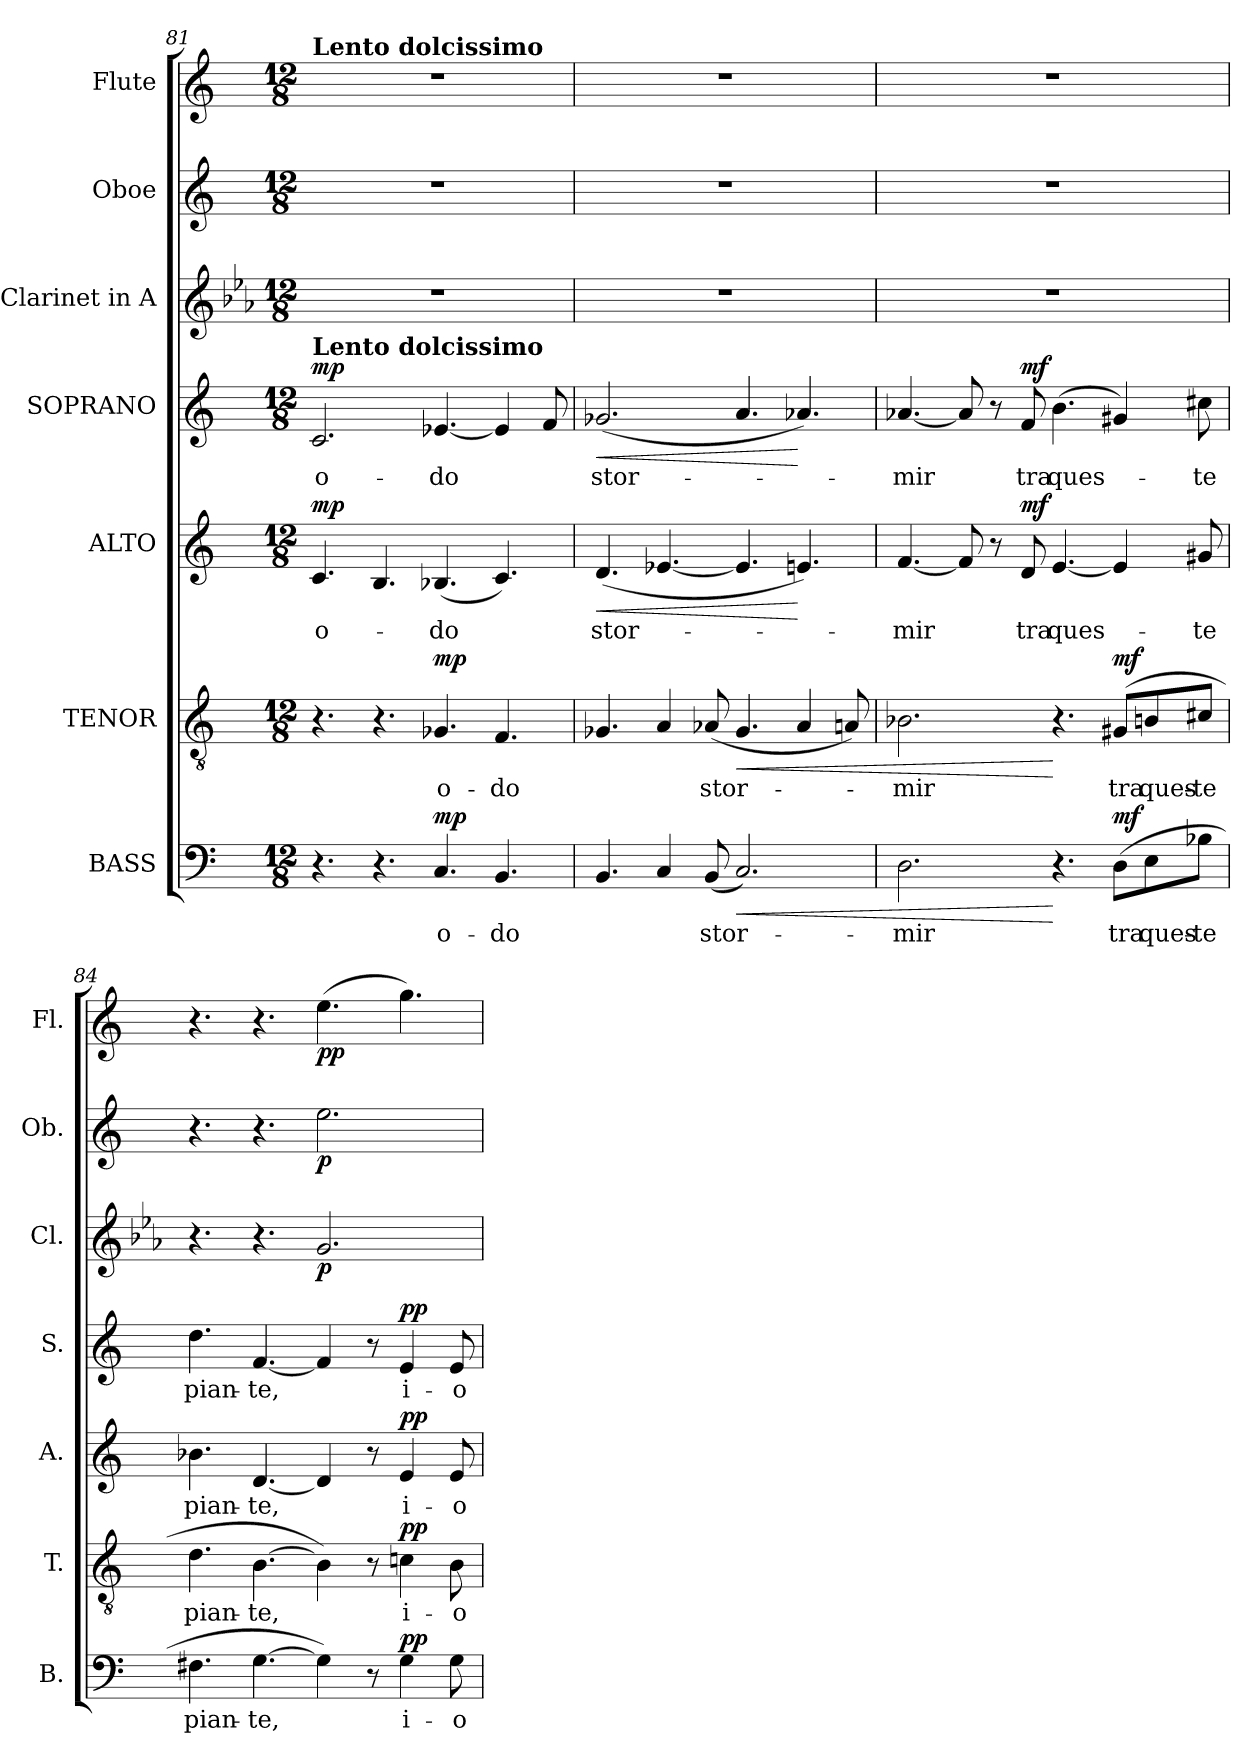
**kern	**text	**dynam	**kern	**text	**dynam	**kern	**text	**dynam	**kern	**text	**dynam	**kern	**dynam	**kern	**dynam	**kern	**dynam
*part7	*part7	*part7	*part6	*part6	*part6	*part5	*part5	*part5	*part4	*part4	*part4	*part3	*part3	*part2	*part2	*part1	*part1
*staff7	*staff7	*staff7	*staff6	*staff6	*staff6	*staff5	*staff5	*staff5	*staff4	*staff4	*staff4	*staff3	*staff3	*staff2	*staff2	*staff1	*staff1
*I"BASS	*	*	*I"TENOR	*	*	*I"ALTO	*	*	*I"SOPRANO	*	*	*I"Clarinet in A	*	*I"Oboe	*	*I"Flute	*
*I'B.	*	*	*I'T.	*	*	*I'A.	*	*	*I'S.	*	*	*I'Cl.	*	*I'Ob.	*	*I'Fl.	*
*clefF4	*	*	*clefGv2	*	*	*clefG2	*	*	*clefG2	*	*	*clefG2	*	*clefG2	*	*clefG2	*
*	*	*	*ITrd7c12	*	*	*	*	*	*	*	*	*ITrd2c3	*	*	*	*	*
*k[]	*	*	*k[]	*	*	*k[]	*	*	*k[]	*	*	*k[]	*	*k[]	*	*k[]	*
*C:	*	*	*C:	*	*	*C:	*	*	*C:	*	*	*C:	*	*C:	*	*C:	*
*M12/8	*	*	*M12/8	*	*	*M12/8	*	*	*M12/8	*	*	*M12/8	*	*M12/8	*	*M12/8	*
*MM60	*	*	*MM60	*	*	*MM60	*	*	*MM60	*	*	*MM60	*	*MM60	*	*MM60	*
=81	=81	=81	=81	=81	=81	=81	=81	=81	=81	=81	=81	=81	=81	=81	=81	=81	=81
!	!	!	!	!	!	!	!LO:LY:b:color=#000000	!	!	!	!	!	!	!	!	!	!
!	!	!	!	!	!	!	!	!	!	!	!	!	!	!	!	!LO:TX:a:B:t=Lento dolcissimo	!
!	!	!	!	!	!	!	!	!	!LO:TX:a:B:t=Lento dolcissimo	!	!	!	!	!	!	!	!
!	!	!	!	!	!	!	!	!	!	!LO:LY:b:color=#000000	!	!LO:N:vis=1	!	!LO:N:vis=1	!	!LO:N:vis=1	!
4.r	.	.	4.r	.	.	4.ci/	o-	mp	2.ci/	o-	mp	1.r	.	1.r	.	1.r	.
4.r	.	.	4.r	.	.	4.Bi/	.	.	.	.	.	.	.	.	.	.	.
!	!LO:LY:b:color=#000000	!	!	!	!	!	!	!	!	!	!	!	!	!	!	!	!
!	!	!	!	!LO:LY:b:color=#000000	!	!	!	!	!	!	!	!	!	!	!	!	!
!	!	!	!	!	!	!	!LO:LY:b:color=#000000	!	!	!	!	!	!	!	!	!	!
!	!	!	!	!	!	!	!	!	!	!LO:LY:b:color=#000000	!	!	!	!	!	!	!
4.Ci/	o-	mp	4.GG-Xi/	o-	mp	(4.B-Xi/	-do	.	[<4.e-Xi/	-do	.	.	.	.	.	.	.
!	!LO:LY:b:color=#000000	!	!	!	!	!	!	!	!	!	!	!	!	!	!	!	!
!	!	!	!	!LO:LY:b:color=#000000	!	!	!	!	!	!	!	!	!	!	!	!	!
4.BBi/	-do	.	4.FFi/	-do	.	4.ci/)	.	.	4e-i/]	.	.	.	.	.	.	.	.
.	.	.	.	.	.	.	.	.	8fi/	.	.	.	.	.	.	.	.
=82	=82	=82	=82	=82	=82	=82	=82	=82	=82	=82	=82	=82	=82	=82	=82	=82	=82
!	!	!	!	!	!	!	!LO:LY:b:color=#000000	!LO:HP:b	!	!	!	!	!	!	!	!	!
!	!	!	!	!	!	!	!	!	!	!LO:LY:b:color=#000000	!LO:HP:b	!LO:N:vis=1	!	!LO:N:vis=1	!	!LO:N:vis=1	!
4.BBi/	.	.	4.GG-Xi/	.	.	(4.di/	stor-	<	(2.g-Xi/	stor-	<	1.r	.	1.r	.	1.r	.
4Ci/	.	.	4AAi/	.	.	[<4.e-Xi/	.	.	.	.	.	.	.	.	.	.	.
!	!LO:LY:b:color=#000000	!	!	!	!	!	!	!	!	!	!	!	!	!	!	!	!
!	!	!	!	!LO:LY:b:color=#000000	!	!	!	!	!	!	!	!	!	!	!	!	!
(8BBi/	stor-	.	(8AA-Xi/	stor-	.	.	.	.	.	.	.	.	.	.	.	.	.
!	!	!LO:HP:b	!	!	!LO:HP:b	!	!	!	!	!	!	!	!	!	!	!	!
2.Ci/)	.	<	4.GG-i/	.	<	4.e-i/]	.	.	4.ai/	.	.	.	.	.	.	.	.
.	.	.	4AA-i/	.	.	4.eni/)	.	[	4.a-Xi/)	.	[	.	.	.	.	.	.
.	.	.	8AAni/)	.	.	.	.	.	.	.	.	.	.	.	.	.	.
!!LO:LB:g=z
=83	=83	=83	=83	=83	=83	=83	=83	=83	=83	=83	=83	=83	=83	=83	=83	=83	=83
!	!LO:LY:b:color=#000000	!	!	!	!	!	!	!	!	!	!	!	!	!	!	!	!
!	!	!	!	!LO:LY:b:color=#000000	!	!	!	!	!	!	!	!	!	!	!	!	!
!	!	!	!	!	!	!	!LO:LY:b:color=#000000	!	!	!	!	!	!	!	!	!	!
!	!	!	!	!	!	!	!	!	!	!LO:LY:b:color=#000000	!	!LO:N:vis=1	!	!LO:N:vis=1	!	!LO:N:vis=1	!
2.Di\	-mir	.	2.BB-Xi\	-mir	.	[<4.fi/	-mir	.	[<4.a-Xi/	-mir	.	1.r	.	1.r	.	1.r	.
.	.	.	.	.	.	8fi/]	.	.	8a-i/]	.	.	.	.	.	.	.	.
.	.	.	.	.	.	8r	.	.	8r	.	.	.	.	.	.	.	.
!	!	!	!	!	!	!	!LO:LY:b:color=#000000	!	!	!	!	!	!	!	!	!	!
!	!	!	!	!	!	!	!	!	!	!LO:LY:b:color=#000000	!	!	!	!	!	!	!
.	.	.	.	.	.	8di/	tra	mf	8fi/	tra	mf	.	.	.	.	.	.
!	!	!	!	!	!	!	!LO:LY:b:color=#000000	!	!	!	!	!	!	!	!	!	!
!	!	!	!	!	!	!	!	!	!	!LO:LY:b:color=#000000	!	!	!	!	!	!	!
4.r	.	[	4.r	.	[	[<4.ei/	ques-	.	(4.bi\	ques-	.	.	.	.	.	.	.
!	!LO:LY:b:color=#000000	!	!	!	!	!	!	!	!	!	!	!	!	!	!	!	!
!	!	!	!	!LO:LY:b:color=#000000	!	!	!	!	!	!	!	!	!	!	!	!	!
(8Di\L	tra	mf	(8GG#Xi/L	tra	mf	4ei/]	.	.	4g#Xi/)	.	.	.	.	.	.	.	.
!	!LO:LY:b:color=#000000	!	!	!	!	!	!	!	!	!	!	!	!	!	!	!	!
!	!	!	!	!LO:LY:b:color=#000000	!	!	!	!	!	!	!	!	!	!	!	!	!
8Ei\	ques-	.	8BBni/	ques-	.	.	.	.	.	.	.	.	.	.	.	.	.
!	!LO:LY:b:color=#000000	!	!	!	!	!	!	!	!	!	!	!	!	!	!	!	!
!	!	!	!	!LO:LY:b:color=#000000	!	!	!	!	!	!	!	!	!	!	!	!	!
!	!	!	!	!	!	!	!LO:LY:b:color=#000000	!	!	!	!	!	!	!	!	!	!
!	!	!	!	!	!	!	!	!	!	!LO:LY:b:color=#000000	!	!	!	!	!	!	!
8B-Xi\J	-te	.	8C#Xi/J	-te	.	8g#Xi/	-te	.	8cc#Xi\	-te	.	.	.	.	.	.	.
=84	=84	=84	=84	=84	=84	=84	=84	=84	=84	=84	=84	=84	=84	=84	=84	=84	=84
!	!LO:LY:b:color=#000000	!	!	!	!	!	!	!	!	!	!	!	!	!	!	!	!
!	!	!	!	!LO:LY:b:color=#000000	!	!	!	!	!	!	!	!	!	!	!	!	!
!	!	!	!	!	!	!	!LO:LY:b:color=#000000	!	!	!	!	!	!	!	!	!	!
!	!	!	!	!	!	!	!	!	!	!LO:LY:b:color=#000000	!	!	!	!	!	!	!
4.F#Xi\	pian-	.	4.Di\	pian-	.	4.b-Xi\	pian-	.	4.ddi\	pian-	.	4.r	.	4.r	.	4.r	.
!	!LO:LY:b:color=#000000	!	!	!	!	!	!	!	!	!	!	!	!	!	!	!	!
!	!	!	!	!LO:LY:b:color=#000000	!	!	!	!	!	!	!	!	!	!	!	!	!
!	!	!	!	!	!	!	!LO:LY:b:color=#000000	!	!	!	!	!	!	!	!	!	!
!	!	!	!	!	!	!	!	!	!	!LO:LY:b:color=#000000	!	!	!	!	!	!	!
[>4.Gi\	-te,	.	[>4.BBi\	-te,	.	[<4.di/	-te,	.	[<4.fi/	-te,	.	4.r	.	4.r	.	4.r	.
4Gi\])	.	.	4BBi\])	.	.	4di/]	.	.	4fi/]	.	.	2.ei/	p	2.eei\	p	(4.eei\	pp
8r	.	.	8r	.	.	8r	.	.	8r	.	.	.	.	.	.	.	.
!	!LO:LY:b:color=#000000	!	!	!	!	!	!	!	!	!	!	!	!	!	!	!	!
!	!	!	!	!LO:LY:b:color=#000000	!	!	!	!	!	!	!	!	!	!	!	!	!
!	!	!	!	!	!	!	!LO:LY:b:color=#000000	!	!	!	!	!	!	!	!	!	!
!	!	!	!	!	!	!	!	!	!	!LO:LY:b:color=#000000	!	!	!	!	!	!	!
4Gi\	i-	pp	4Cni\	i-	pp	4ei/	i-	pp	4ei/	i-	pp	.	.	.	.	4.ggi\)	.
!	!LO:LY:b:color=#000000	!	!	!	!	!	!	!	!	!	!	!	!	!	!	!	!
!	!	!	!	!LO:LY:b:color=#000000	!	!	!	!	!	!	!	!	!	!	!	!	!
!	!	!	!	!	!	!	!LO:LY:b:color=#000000	!	!	!	!	!	!	!	!	!	!
!	!	!	!	!	!	!	!	!	!	!LO:LY:b:color=#000000	!	!	!	!	!	!	!
8Gi\	-o	.	8BBi\	-o	.	8ei/	-o	.	8ei/	-o	.	.	.	.	.	.	.
=	=	=	=	=	=	=	=	=	=	=	=	=	=	=	=	=	=
*-	*-	*-	*-	*-	*-	*-	*-	*-	*-	*-	*-	*-	*-	*-	*-	*-	*-
